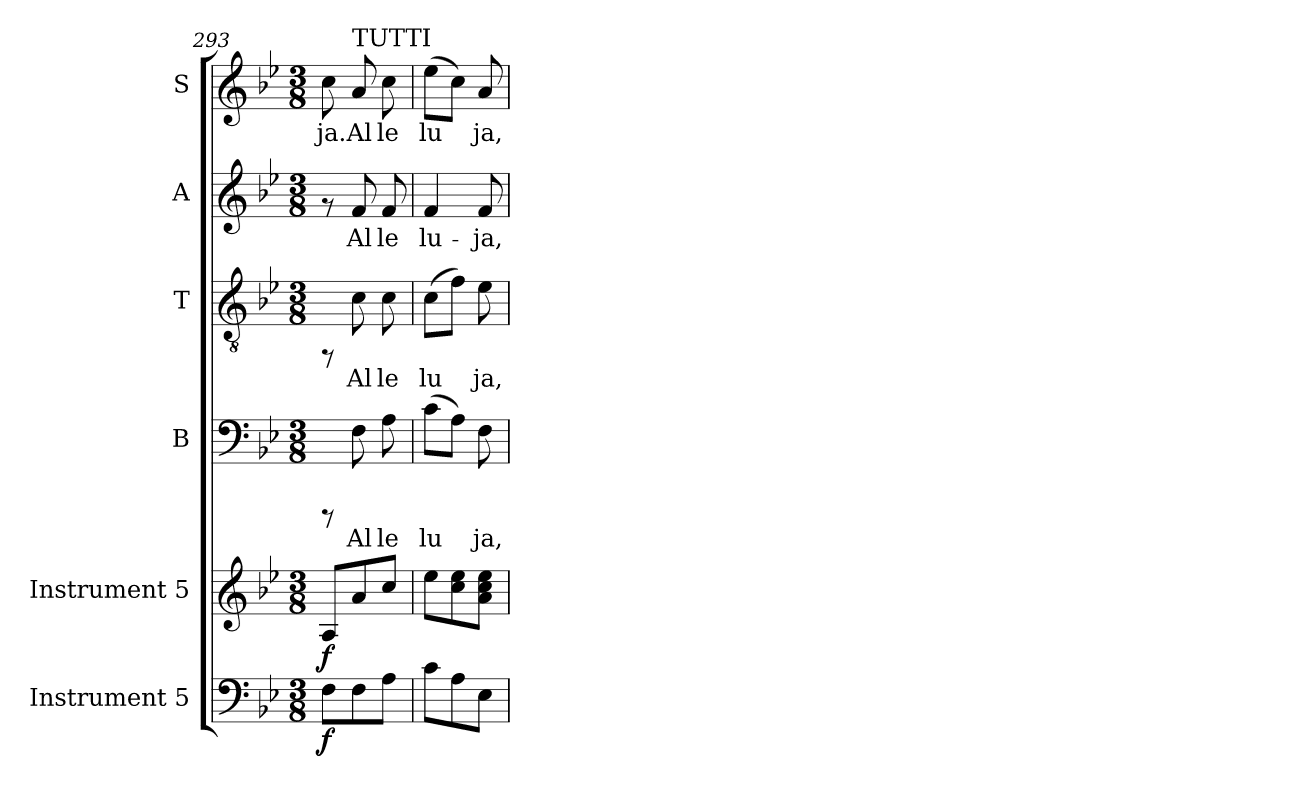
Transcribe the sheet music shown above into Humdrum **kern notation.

**kern	**dynam	**kern	**dynam	**kern	**text	**kern	**text	**kern	**text	**kern	**text
*part6	*part6	*part5	*part5	*part4	*part4	*part3	*part3	*part2	*part2	*part1	*part1
*staff6	*staff6	*staff5	*staff5	*staff4	*staff4	*staff3	*staff3	*staff2	*staff2	*staff1	*staff1
*I"Instrument 5	*	*I"Instrument 5	*	*I"B	*	*I"T	*	*I"A	*	*I"S	*
*	*	*	*	*I'B	*	*I'T	*	*I'A	*	*I'S	*
*clefF4	*	*clefG2	*	*clefF4	*	*clefGv2	*	*clefG2	*	*clefG2	*
*k[b-e-]	*	*k[b-e-]	*	*k[b-e-]	*	*k[b-e-]	*	*k[b-e-]	*	*k[b-e-]	*
*B-:	*	*B-:	*	*B-:	*	*B-:	*	*B-:	*	*B-:	*
*M3/8	*	*M3/8	*	*M3/8	*	*M3/8	*	*M3/8	*	*M3/8	*
=293	=293	=293	=293	=293	=293	=293	=293	=293	=293	=293	=293
!	!LO:DY:b	!	!LO:DY:b	!	!	!	!	!	!	!	!LO:LY:b:cj
8F\L	f	8A/L	f	8rCCC	.	8rFF	.	8rf	.	8cc\	ja.
!	!	!	!	!	!	!	!	!	!	!LO:TX:a:t=TUTTI	!
!	!	!	!	!	!LO:LY:b:cj	!	!LO:LY:b:cj	!	!LO:LY:b:cj	!	!LO:LY:b:cj
8F\	.	8a/	.	8F\	Al	8c\	Al	8f/	Al	8a/	Al
!	!	!	!	!	!LO:LY:b:cj	!	!LO:LY:b:cj	!	!LO:LY:b:cj	!	!LO:LY:b:cj
8A\J	.	8cc/J	.	8A\	le	8c\	le	8f/	le	8cc\	le
!!LO:PB:g=z
=294	=294	=294	=294	=294	=294	=294	=294	=294	=294	=294	=294
!	!	!	!	!	!LO:LY:b:cj	!	!LO:LY:b:cj	!	!LO:LY:b:cj	!	!LO:LY:b:cj
8c\L	.	8ee-\L	.	(>8c\L	lu	(>8c\L	lu-	4f/	lu-	(>8ee-\L	lu
!	!	!	!	!	!LO:LY:b:cj	!	!LO:LY:b:cj	!	!	!	!LO:LY:b:cj
8A\	.	8cc\ 8ee-\	.	8A\J)	.	8f\J)	--	.	.	8cc\J)	.
!	!	!	!	!	!LO:LY:b:cj	!	!LO:LY:b:cj	!	!LO:LY:b:cj	!	!LO:LY:b:cj
8E-\J	.	8ee-\ 8cc\ 8a\J	.	8F\	ja,	8e-\	-ja,	8f/	-ja,	8a/	ja,
=	=	=	=	=	=	=	=	=	=	=	=
*-	*-	*-	*-	*-	*-	*-	*-	*-	*-	*-	*-
